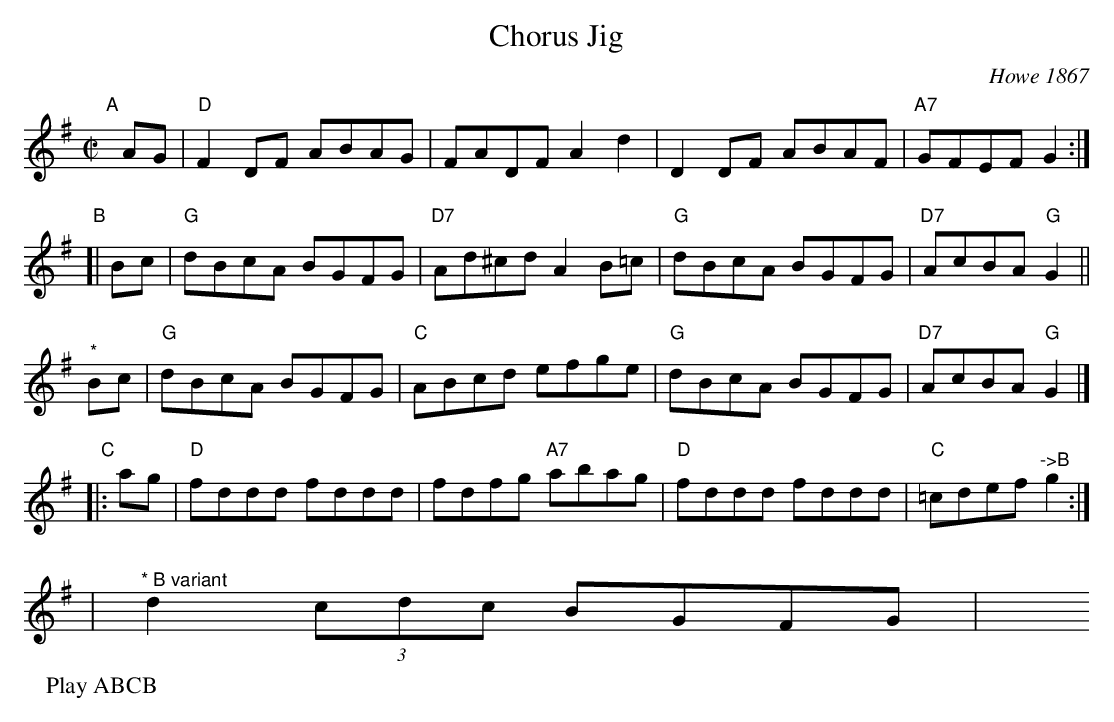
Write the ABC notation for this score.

X:1
T: Chorus Jig
O: Howe 1867
M: C|
L: 1/8
K: Dmix
"A"[|]\
AG | "D"F2DF ABAG | FADF A2d2 | D2DF ABAF | "A7"GFEF G2 :|
"B"[|\
Bc | "G"dBcA BGFG | "D7"Ad^cd A2B=c| "G"dBcA BGFG | "D7"AcBA "G"G2 ||
"^*"\
Bc | "G"dBcA BGFG |  "C"ABcd  efge | "G"dBcA BGFG | "D7"AcBA "G"G2 |]
"C"|:\
ag | "D"fddd fddd | fdfg "A7"abag | "D"fddd fddd | "C"=cdef "^->B"g2 :|
|"^* B variant" d2 (3cdc BGFG | y8 y8 y8 y8 y8 y8 y8 y8
P: Play ABCB
